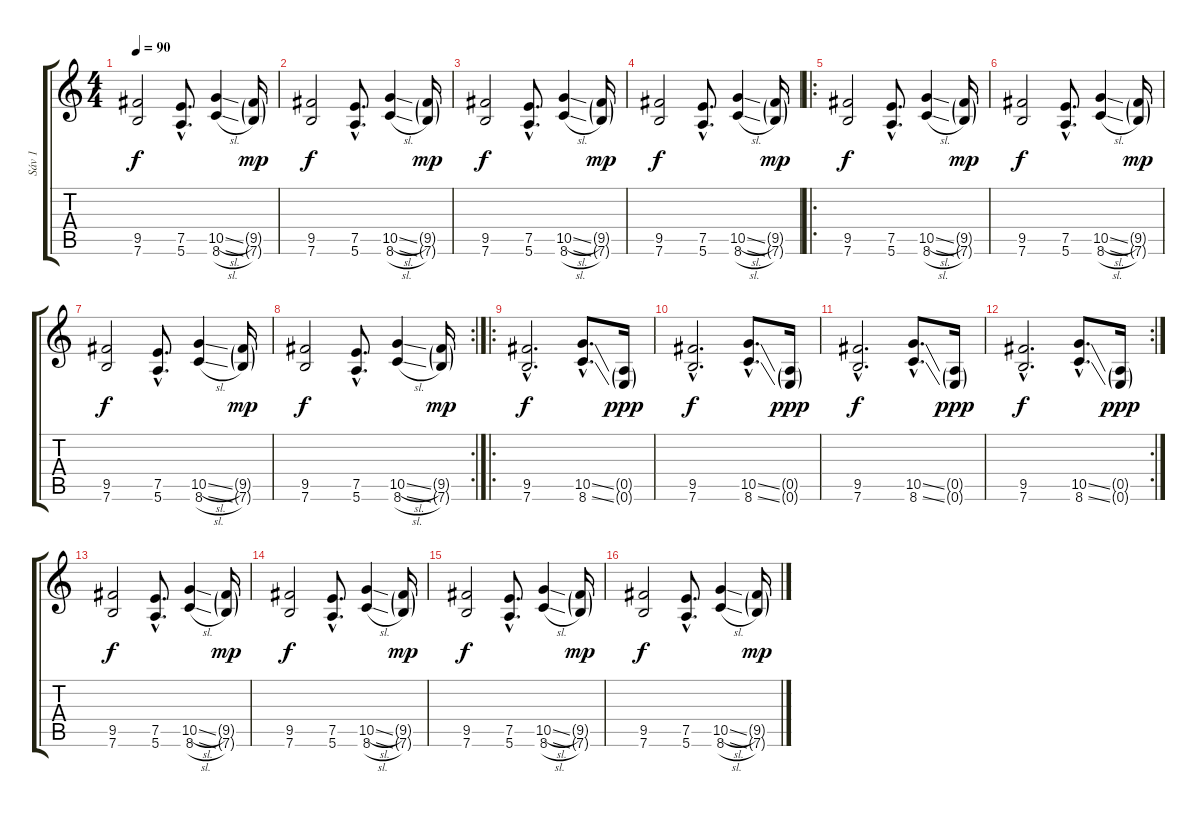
\track ("Sáv 1" "Sáv 1") {instrument distortionguitar}
\staff {score tabs}
\tuning (E4 B3 G3 D3 A2 E2) {hide}
\ts (4 4)
\tempo 90
\clef g2
\ks c
(9.5 7.6).2{dy f instrument distortionguitar} (7.5{hac} 5.6{hac}).8{d} (10.5{sl} 8.6{sl}).4 (9.5{g} 7.6{g}).16{dy mp} |
(9.5 7.6).2{dy f} (7.5{hac} 5.6{hac}).8{d} (10.5{sl} 8.6{sl}).4 (9.5{g} 7.6{g}).16{dy mp} |
(9.5 7.6).2{dy f} (7.5{hac} 5.6{hac}).8{d} (10.5{sl} 8.6{sl}).4 (9.5{g} 7.6{g}).16{dy mp} |
(9.5 7.6).2{dy f} (7.5{hac} 5.6{hac}).8{d} (10.5{sl} 8.6{sl}).4 (9.5{g} 7.6{g}).16{dy mp} |
\ro
(9.5 7.6).2{dy f} (7.5{hac} 5.6{hac}).8{d} (10.5{sl} 8.6{sl}).4 (9.5{g} 7.6{g}).16{dy mp} |
(9.5 7.6).2{dy f} (7.5{hac} 5.6{hac}).8{d} (10.5{sl} 8.6{sl}).4 (9.5{g} 7.6{g}).16{dy mp} |
(9.5 7.6).2{dy f} (7.5{hac} 5.6{hac}).8{d} (10.5{sl} 8.6{sl}).4 (9.5{g} 7.6{g}).16{dy mp} |
\rc 2
(9.5 7.6).2{dy f} (7.5{hac} 5.6{hac}).8{d} (10.5{sl} 8.6{sl}).4 (9.5{g} 7.6{g}).16{dy mp} |
\ro
(9.5{hac} 7.6{hac}).2{d dy f} (10.5{ss hac} 8.6{ss hac}).8{d} (0.5{g} 0.6{g}).16{dy ppp} |
(9.5{hac} 7.6{hac}).2{d dy f} (10.5{ss hac} 8.6{ss hac}).8{d} (0.5{g} 0.6{g}).16{dy ppp} |
(9.5{hac} 7.6{hac}).2{d dy f} (10.5{ss hac} 8.6{ss hac}).8{d} (0.5{g} 0.6{g}).16{dy ppp} |
\rc 2
(9.5{hac} 7.6{hac}).2{d dy f} (10.5{ss hac} 8.6{ss hac}).8{d} (0.5{g} 0.6{g}).16{dy ppp} |
(9.5 7.6).2{dy f} (7.5{hac} 5.6{hac}).8{d} (10.5{sl} 8.6{sl}).4 (9.5{g} 7.6{g}).16{dy mp} |
(9.5 7.6).2{dy f} (7.5{hac} 5.6{hac}).8{d} (10.5{sl} 8.6{sl}).4 (9.5{g} 7.6{g}).16{dy mp} |
(9.5 7.6).2{dy f} (7.5{hac} 5.6{hac}).8{d} (10.5{sl} 8.6{sl}).4 (9.5{g} 7.6{g}).16{dy mp} |
(9.5 7.6).2{dy f} (7.5{hac} 5.6{hac}).8{d} (10.5{sl} 8.6{sl}).4 (9.5{g} 7.6{g}).16{dy mp}
